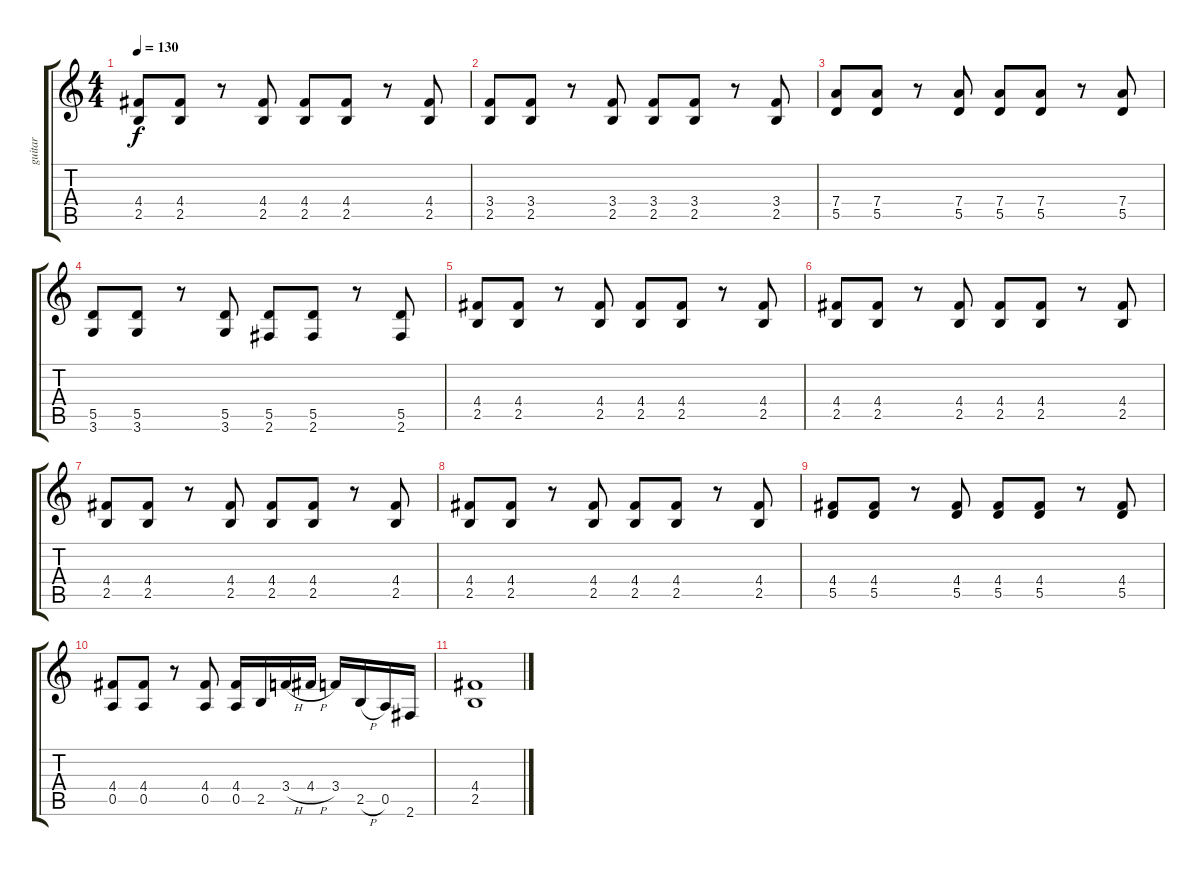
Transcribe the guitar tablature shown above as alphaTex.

\track ("guitar" "guitar") {instrument distortionguitar}
\staff {score tabs}
\tuning (E4 B3 G3 D3 A2 E2) {hide}
\ts (4 4)
\tempo 130
\clef g2
\ks c
(4.4 2.5).8{dy f} (4.4 2.5).8 r.8 (4.4 2.5).8 (4.4 2.5).8 (4.4 2.5).8 r.8 (4.4 2.5).8 |
(3.4 2.5).8 (3.4 2.5).8 r.8 (3.4 2.5).8 (3.4 2.5).8 (3.4 2.5).8 r.8 (3.4 2.5).8 |
(7.4 5.5).8 (7.4 5.5).8 r.8 (7.4 5.5).8 (7.4 5.5).8 (7.4 5.5).8 r.8 (7.4 5.5).8 |
(5.5 3.6).8 (5.5 3.6).8 r.8 (5.5 3.6).8 (5.5 2.6).8 (5.5 2.6).8 r.8 (5.5 2.6).8 |
(4.4 2.5).8 (4.4 2.5).8 r.8 (4.4 2.5).8 (4.4 2.5).8 (4.4 2.5).8 r.8 (4.4 2.5).8 |
(4.4 2.5).8 (4.4 2.5).8 r.8 (4.4 2.5).8 (4.4 2.5).8 (4.4 2.5).8 r.8 (4.4 2.5).8 |
(4.4 2.5).8 (4.4 2.5).8 r.8 (4.4 2.5).8 (4.4 2.5).8 (4.4 2.5).8 r.8 (4.4 2.5).8 |
(4.4 2.5).8 (4.4 2.5).8 r.8 (4.4 2.5).8 (4.4 2.5).8 (4.4 2.5).8 r.8 (4.4 2.5).8 |
(4.4 5.5).8 (4.4 5.5).8 r.8 (4.4 5.5).8 (4.4 5.5).8 (4.4 5.5).8 r.8 (4.4 5.5).8 |
(4.4 0.5).8 (4.4 0.5).8 r.8 (4.4 0.5).8 (4.4 0.5).16 2.5.16 3.4{h}.16 4.4{h}.16 3.4.16 2.5{h}.16 0.5.16 2.6.16 |
(4.4 2.5).1
